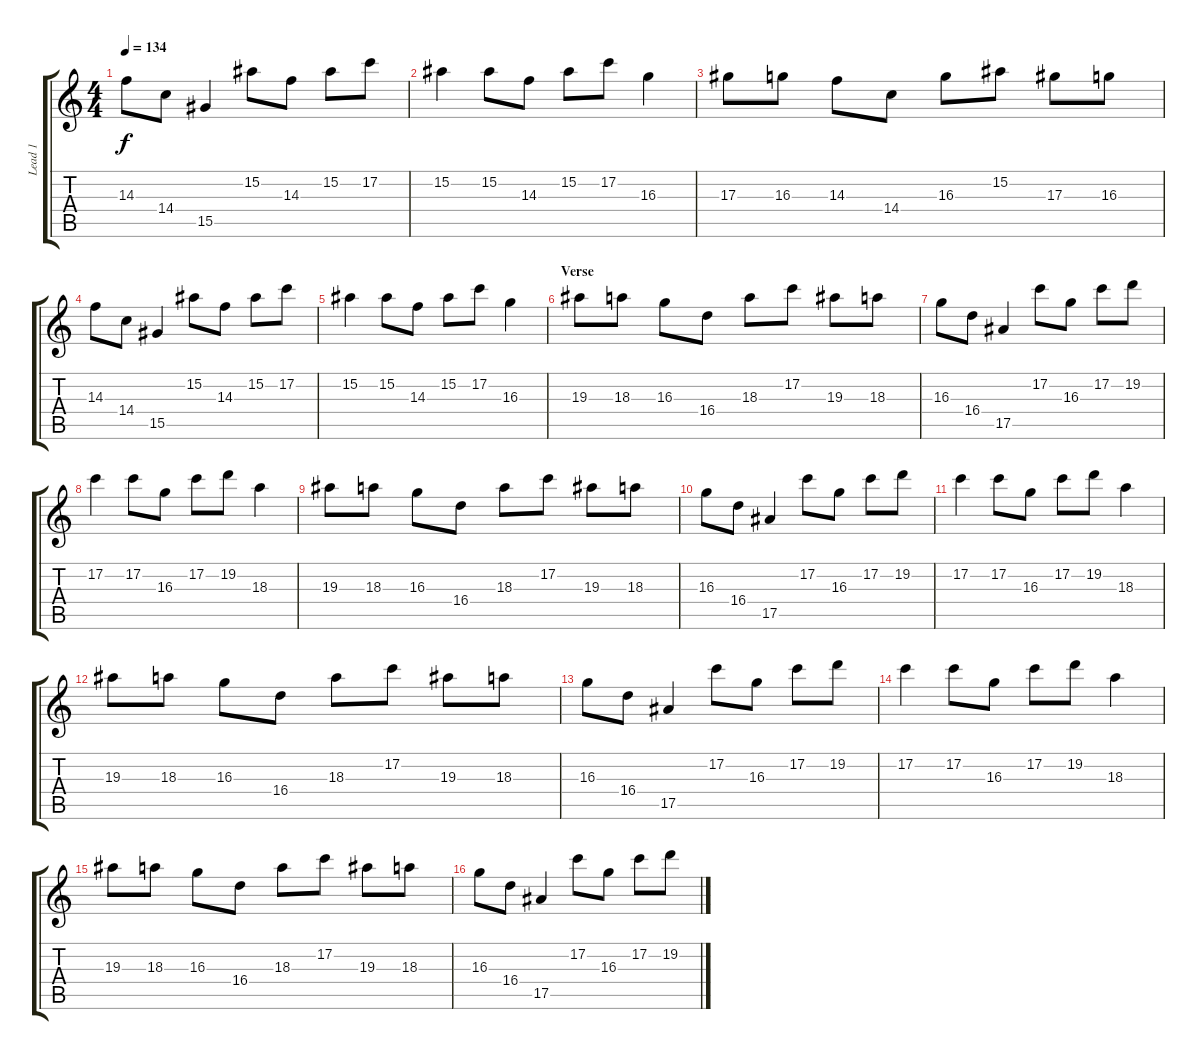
\track ("Lead 1" "Lead 1") {instrument overdrivenguitar}
\staff {score tabs}
\tuning (C4 G3 Eb3 Bb2 F2 C2) {hide}
\ts (4 4)
\tempo 134
\clef g2
\ks c
14.3.8{dy f} 14.4.8 15.5.4 15.2.8 14.3.8 15.2.8 17.2.8 |
15.2.4 15.2.8 14.3.8 15.2.8 17.2.8 16.3.4 |
17.3.8 16.3.8 14.3.8 14.4.8 16.3.8 15.2.8 17.3.8 16.3.8 |
14.3.8 14.4.8 15.5.4 15.2.8 14.3.8 15.2.8 17.2.8 |
15.2.4 15.2.8 14.3.8 15.2.8 17.2.8 16.3.4 |
\section ("" "Verse")
19.3.8 18.3.8 16.3.8 16.4.8 18.3.8 17.2.8 19.3.8 18.3.8 |
16.3.8 16.4.8 17.5.4 17.2.8 16.3.8 17.2.8 19.2.8 |
17.2.4 17.2.8 16.3.8 17.2.8 19.2.8 18.3.4 |
19.3.8 18.3.8 16.3.8 16.4.8 18.3.8 17.2.8 19.3.8 18.3.8 |
16.3.8 16.4.8 17.5.4 17.2.8 16.3.8 17.2.8 19.2.8 |
17.2.4 17.2.8 16.3.8 17.2.8 19.2.8 18.3.4 |
19.3.8 18.3.8 16.3.8 16.4.8 18.3.8 17.2.8 19.3.8 18.3.8 |
16.3.8 16.4.8 17.5.4 17.2.8 16.3.8 17.2.8 19.2.8 |
17.2.4 17.2.8 16.3.8 17.2.8 19.2.8 18.3.4 |
19.3.8 18.3.8 16.3.8 16.4.8 18.3.8 17.2.8 19.3.8 18.3.8 |
16.3.8 16.4.8 17.5.4 17.2.8 16.3.8 17.2.8 19.2.8
